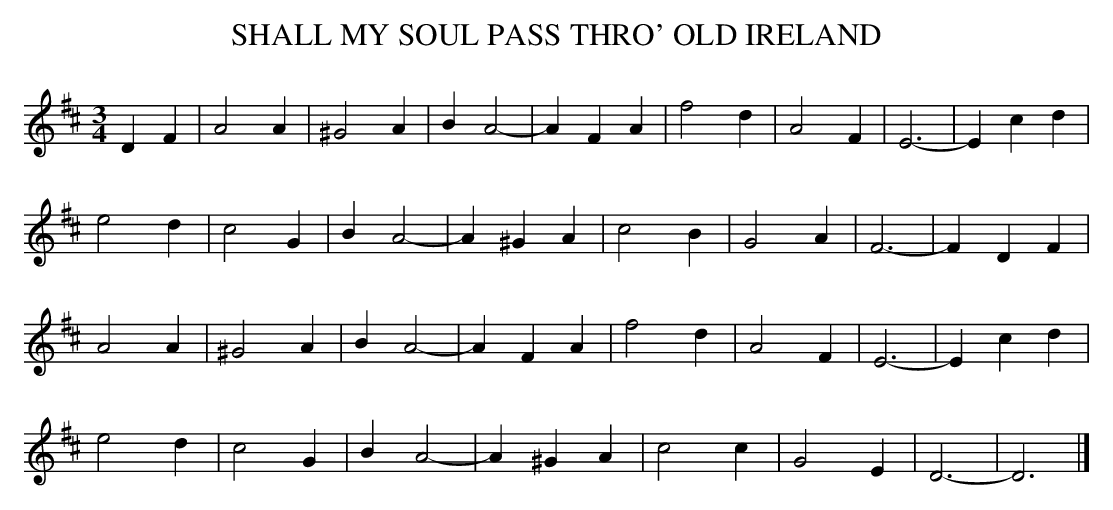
X:1
T:SHALL MY SOUL PASS THRO' OLD IRELAND
L:1/4
M:3/4
K:D
DF|A2A|^G2A|BA2-|AFA|f2d|A2F|E3-|Ecd|
e2d|c2G|BA2-|A^GA|c2B|G2A|F3-|FDF|
A2A|^G2A|BA2-|AFA|f2d|A2F|E3-|Ecd|
e2d|c2G|BA2-|A^GA|c2c|G2E|D3-|D3|]
